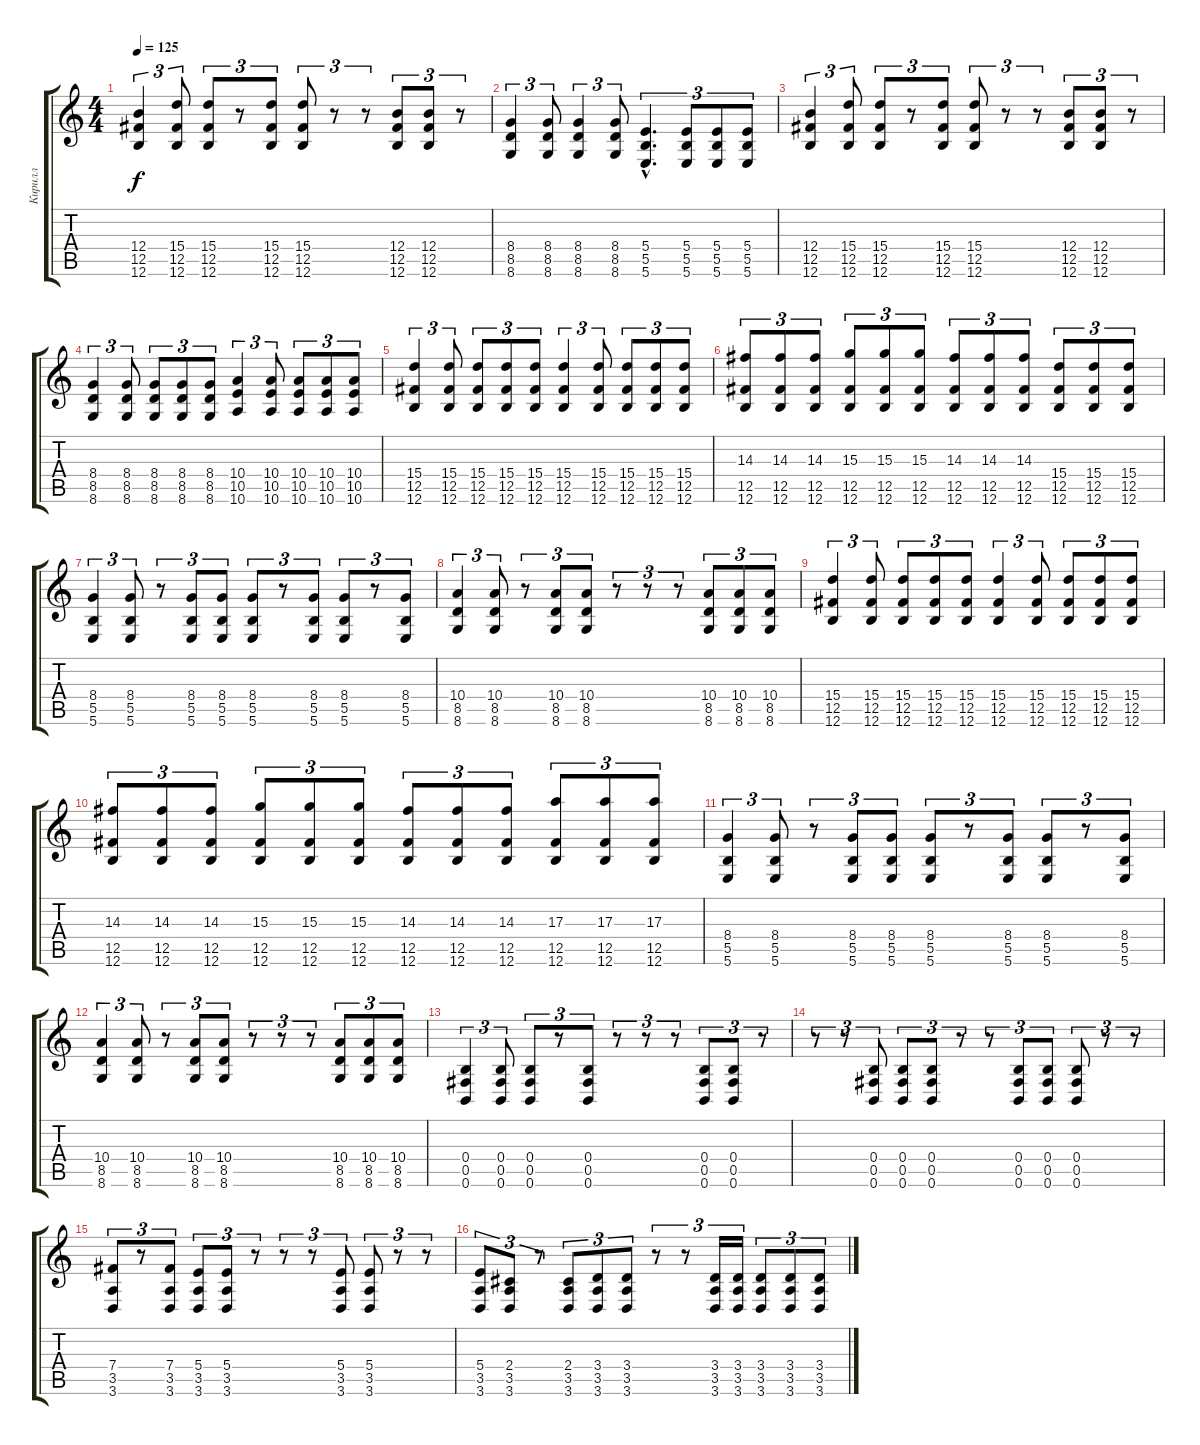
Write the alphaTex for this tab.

\track ("Кирилл" "Кирилл") {instrument distortionguitar}
\staff {score tabs}
\tuning (Db4 Ab3 E3 B2 Gb2 B1) {hide}
\ts (4 4)
\tempo 125
\clef g2
\ks c
(12.4 12.5 12.6).4{tu (3 2) dy f} (15.4 12.5 12.6).8{tu (3 2)} (15.4 12.5 12.6).8{tu (3 2)} r.8{tu (3 2)} (15.4 12.5 12.6).8{tu (3 2)} (15.4 12.5 12.6).8{tu (3 2)} r.8{tu (3 2)} r.8{tu (3 2)} (12.4 12.5 12.6).8{tu (3 2)} (12.4 12.5 12.6).8{tu (3 2)} r.8{tu (3 2)} |
(8.4 8.5 8.6).4{tu (3 2)} (8.4 8.5 8.6).8{tu (3 2)} (8.4 8.5 8.6).4{tu (3 2)} (8.4 8.5 8.6).8{tu (3 2)} (5.4{hac} 5.5{hac} 5.6{hac}).4{d tu (3 2)} (5.4 5.5 5.6).8{tu (3 2)} (5.4 5.5 5.6).8{tu (3 2)} (5.4 5.5 5.6).8{tu (3 2)} |
(12.4 12.5 12.6).4{tu (3 2)} (15.4 12.5 12.6).8{tu (3 2)} (15.4 12.5 12.6).8{tu (3 2)} r.8{tu (3 2)} (15.4 12.5 12.6).8{tu (3 2)} (15.4 12.5 12.6).8{tu (3 2)} r.8{tu (3 2)} r.8{tu (3 2)} (12.4 12.5 12.6).8{tu (3 2)} (12.4 12.5 12.6).8{tu (3 2)} r.8{tu (3 2)} |
(8.4 8.5 8.6).4{tu (3 2)} (8.4 8.5 8.6).8{tu (3 2)} (8.4 8.5 8.6).8{tu (3 2)} (8.4 8.5 8.6).8{tu (3 2)} (8.4 8.5 8.6).8{tu (3 2)} (10.4 10.5 10.6).4{tu (3 2)} (10.4 10.5 10.6).8{tu (3 2)} (10.4 10.5 10.6).8{tu (3 2)} (10.4 10.5 10.6).8{tu (3 2)} (10.4 10.5 10.6).8{tu (3 2)} |
(15.4 12.5 12.6).4{tu (3 2)} (15.4 12.5 12.6).8{tu (3 2)} (15.4 12.5 12.6).8{tu (3 2)} (15.4 12.5 12.6).8{tu (3 2)} (15.4 12.5 12.6).8{tu (3 2)} (15.4 12.5 12.6).4{tu (3 2)} (15.4 12.5 12.6).8{tu (3 2)} (15.4 12.5 12.6).8{tu (3 2)} (15.4 12.5 12.6).8{tu (3 2)} (15.4 12.5 12.6).8{tu (3 2)} |
(14.3 12.5 12.6).8{tu (3 2)} (14.3 12.5 12.6).8{tu (3 2)} (14.3 12.5 12.6).8{tu (3 2)} (15.3 12.5 12.6).8{tu (3 2)} (15.3 12.5 12.6).8{tu (3 2)} (15.3 12.5 12.6).8{tu (3 2)} (14.3 12.5 12.6).8{tu (3 2)} (14.3 12.5 12.6).8{tu (3 2)} (14.3 12.5 12.6).8{tu (3 2)} (15.4 12.5 12.6).8{tu (3 2)} (15.4 12.5 12.6).8{tu (3 2)} (15.4 12.5 12.6).8{tu (3 2)} |
(8.4 5.5 5.6).4{tu (3 2)} (8.4 5.5 5.6).8{tu (3 2)} r.8{tu (3 2)} (8.4 5.5 5.6).8{tu (3 2)} (8.4 5.5 5.6).8{tu (3 2)} (8.4 5.5 5.6).8{tu (3 2)} r.8{tu (3 2)} (8.4 5.5 5.6).8{tu (3 2)} (8.4 5.5 5.6).8{tu (3 2)} r.8{tu (3 2)} (8.4 5.5 5.6).8{tu (3 2)} |
(10.4 8.5 8.6).4{tu (3 2)} (10.4 8.5 8.6).8{tu (3 2)} r.8{tu (3 2)} (10.4 8.5 8.6).8{tu (3 2)} (10.4 8.5 8.6).8{tu (3 2)} r.8{tu (3 2)} r.8{tu (3 2)} r.8{tu (3 2)} (10.4 8.5 8.6).8{tu (3 2)} (10.4 8.5 8.6).8{tu (3 2)} (10.4 8.5 8.6).8{tu (3 2)} |
(15.4 12.5 12.6).4{tu (3 2)} (15.4 12.5 12.6).8{tu (3 2)} (15.4 12.5 12.6).8{tu (3 2)} (15.4 12.5 12.6).8{tu (3 2)} (15.4 12.5 12.6).8{tu (3 2)} (15.4 12.5 12.6).4{tu (3 2)} (15.4 12.5 12.6).8{tu (3 2)} (15.4 12.5 12.6).8{tu (3 2)} (15.4 12.5 12.6).8{tu (3 2)} (15.4 12.5 12.6).8{tu (3 2)} |
(14.3 12.5 12.6).8{tu (3 2)} (14.3 12.5 12.6).8{tu (3 2)} (14.3 12.5 12.6).8{tu (3 2)} (15.3 12.5 12.6).8{tu (3 2)} (15.3 12.5 12.6).8{tu (3 2)} (15.3 12.5 12.6).8{tu (3 2)} (14.3 12.5 12.6).8{tu (3 2)} (14.3 12.5 12.6).8{tu (3 2)} (14.3 12.5 12.6).8{tu (3 2)} (17.3 12.5 12.6).8{tu (3 2)} (17.3 12.5 12.6).8{tu (3 2)} (17.3 12.5 12.6).8{tu (3 2)} |
(8.4 5.5 5.6).4{tu (3 2)} (8.4 5.5 5.6).8{tu (3 2)} r.8{tu (3 2)} (8.4 5.5 5.6).8{tu (3 2)} (8.4 5.5 5.6).8{tu (3 2)} (8.4 5.5 5.6).8{tu (3 2)} r.8{tu (3 2)} (8.4 5.5 5.6).8{tu (3 2)} (8.4 5.5 5.6).8{tu (3 2)} r.8{tu (3 2)} (8.4 5.5 5.6).8{tu (3 2)} |
(10.4 8.5 8.6).4{tu (3 2)} (10.4 8.5 8.6).8{tu (3 2)} r.8{tu (3 2)} (10.4 8.5 8.6).8{tu (3 2)} (10.4 8.5 8.6).8{tu (3 2)} r.8{tu (3 2)} r.8{tu (3 2)} r.8{tu (3 2)} (10.4 8.5 8.6).8{tu (3 2)} (10.4 8.5 8.6).8{tu (3 2)} (10.4 8.5 8.6).8{tu (3 2)} |
(0.4 0.5 0.6).4{tu (3 2)} (0.4 0.5 0.6).8{tu (3 2)} (0.4 0.5 0.6).8{tu (3 2)} r.8{tu (3 2)} (0.4 0.5 0.6).8{tu (3 2)} r.8{tu (3 2)} r.8{tu (3 2)} r.8{tu (3 2)} (0.4 0.5 0.6).8{tu (3 2)} (0.4 0.5 0.6).8{tu (3 2)} r.8{tu (3 2)} |
r.8{tu (3 2)} r.8{tu (3 2)} (0.4 0.5 0.6).8{tu (3 2)} (0.4 0.5 0.6).8{tu (3 2)} (0.4 0.5 0.6).8{tu (3 2)} r.8{tu (3 2)} r.8{tu (3 2)} (0.4 0.5 0.6).8{tu (3 2)} (0.4 0.5 0.6).8{tu (3 2)} (0.4 0.5 0.6).8{tu (3 2)} r.8{tu (3 2)} r.8{tu (3 2)} |
(7.4 3.5 3.6).8{tu (3 2)} r.8{tu (3 2)} (7.4 3.5 3.6).8{tu (3 2)} (5.4 3.5 3.6).8{tu (3 2)} (5.4 3.5 3.6).8{tu (3 2)} r.8{tu (3 2)} r.8{tu (3 2)} r.8{tu (3 2)} (5.4 3.5 3.6).8{tu (3 2)} (5.4 3.5 3.6).8{tu (3 2)} r.8{tu (3 2)} r.8{tu (3 2)} |
(5.4 3.5 3.6).8{tu (3 2)} (2.4 3.5 3.6).8{tu (3 2)} r.8{tu (3 2)} (2.4 3.5 3.6).8{tu (3 2)} (3.4 3.5 3.6).8{tu (3 2)} (3.4 3.5 3.6).8{tu (3 2)} r.8{tu (3 2)} r.8{tu (3 2)} (3.4 3.5 3.6).16{tu (3 2)} (3.4 3.5 3.6).16{tu (3 2)} (3.4 3.5 3.6).8{tu (3 2)} (3.4 3.5 3.6).8{tu (3 2)} (3.4 3.5 3.6).8{tu (3 2)}
